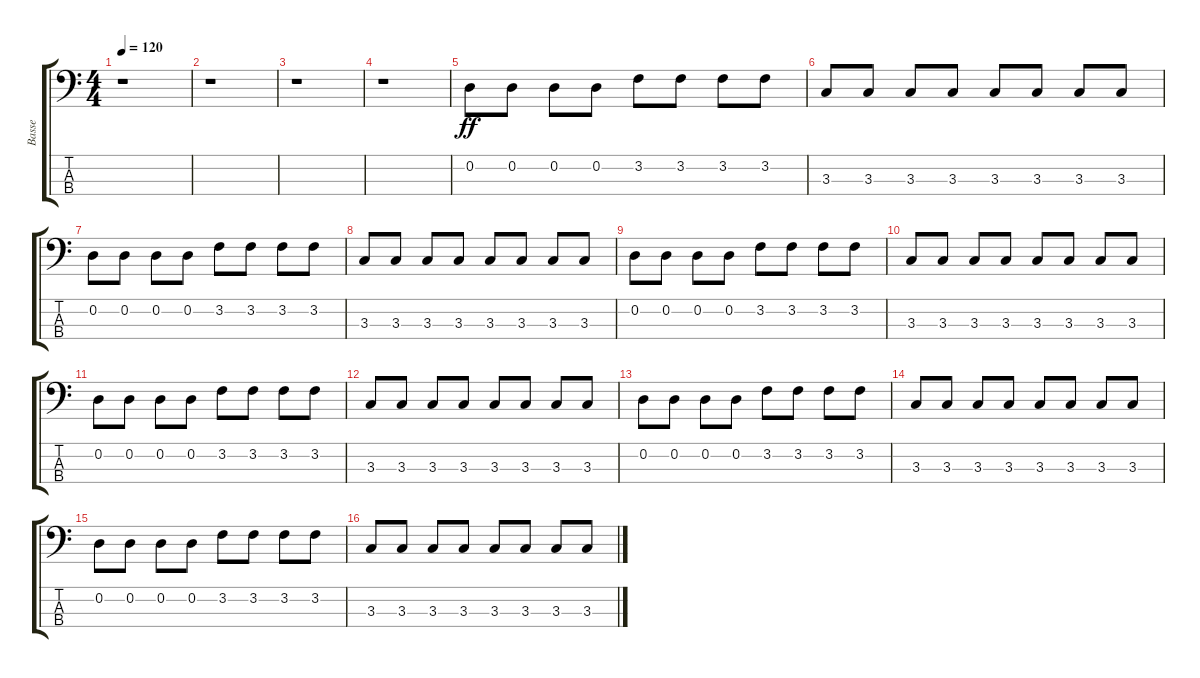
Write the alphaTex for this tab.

\track ("Basse" "Basse") {instrument electricbassfinger}
\staff {score tabs}
\tuning (G2 D2 A1 E1) {hide}
\ts (4 4)
\tempo 120
\clef f4
\ks c
r.1{dy ff instrument electricbassfinger} |
r.1 |
r.1 |
r.1 |
0.2.8 0.2.8 0.2.8 0.2.8 3.2.8 3.2.8 3.2.8 3.2.8 |
3.3.8 3.3.8 3.3.8 3.3.8 3.3.8 3.3.8 3.3.8 3.3.8 |
0.2.8 0.2.8 0.2.8 0.2.8 3.2.8 3.2.8 3.2.8 3.2.8 |
3.3.8 3.3.8 3.3.8 3.3.8 3.3.8 3.3.8 3.3.8 3.3.8 |
0.2.8 0.2.8 0.2.8 0.2.8 3.2.8 3.2.8 3.2.8 3.2.8 |
3.3.8 3.3.8 3.3.8 3.3.8 3.3.8 3.3.8 3.3.8 3.3.8 |
0.2.8 0.2.8 0.2.8 0.2.8 3.2.8 3.2.8 3.2.8 3.2.8 |
3.3.8 3.3.8 3.3.8 3.3.8 3.3.8 3.3.8 3.3.8 3.3.8 |
0.2.8 0.2.8 0.2.8 0.2.8 3.2.8 3.2.8 3.2.8 3.2.8 |
3.3.8 3.3.8 3.3.8 3.3.8 3.3.8 3.3.8 3.3.8 3.3.8 |
0.2.8 0.2.8 0.2.8 0.2.8 3.2.8 3.2.8 3.2.8 3.2.8 |
3.3.8 3.3.8 3.3.8 3.3.8 3.3.8 3.3.8 3.3.8 3.3.8
